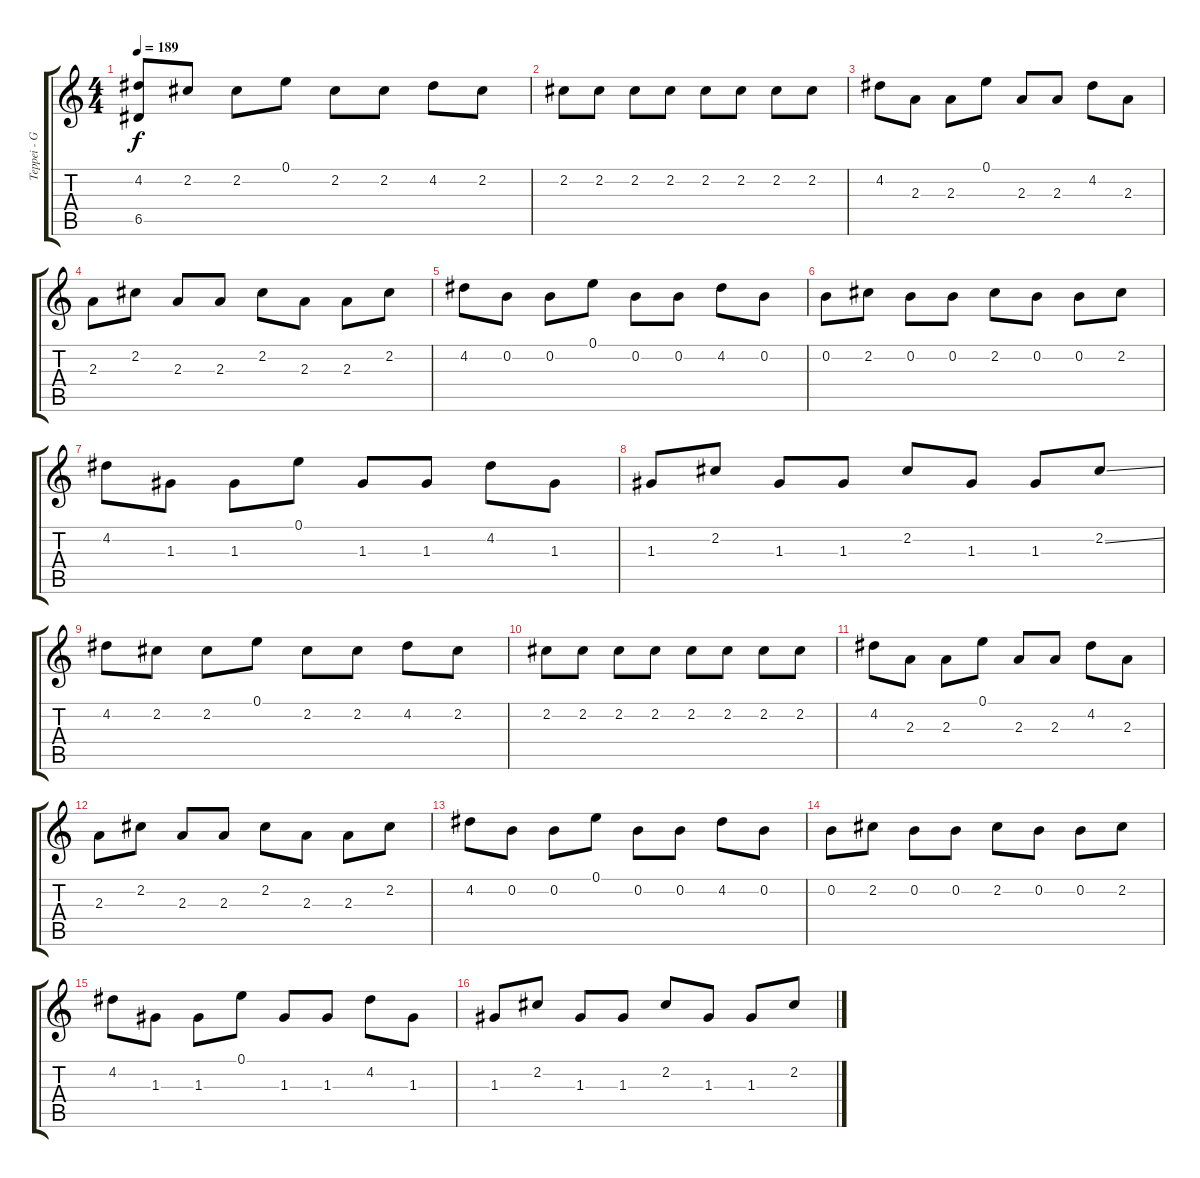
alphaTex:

\track ("Teppei - Guitar" "Teppei - G") {instrument distortionguitar}
\staff {score tabs}
\tuning (E4 B3 G3 D3 A2 E2) {hide}
\ts (4 4)
\tempo 189
\clef g2
\ks c
(4.2 6.5).8{dy f} 2.2.8{instrument electricguitarmuted} 2.2.8 0.1.8{instrument distortionguitar} 2.2.8{instrument electricguitarmuted} 2.2.8 4.2.8{instrument distortionguitar} 2.2.8{instrument electricguitarmuted} |
2.2.8 2.2.8{instrument distortionguitar} 2.2.8{instrument electricguitarmuted} 2.2.8 2.2.8{instrument distortionguitar} 2.2.8{instrument electricguitarmuted} 2.2.8 2.2.8{instrument distortionguitar} |
4.2.8 2.3.8{instrument electricguitarmuted} 2.3.8 0.1.8{instrument distortionguitar} 2.3.8{instrument electricguitarmuted} 2.3.8 4.2.8{instrument distortionguitar} 2.3.8{instrument electricguitarmuted} |
2.3.8 2.2.8{instrument distortionguitar} 2.3.8{instrument electricguitarmuted} 2.3.8 2.2.8{instrument distortionguitar} 2.3.8{instrument electricguitarmuted} 2.3.8 2.2.8{instrument distortionguitar} |
4.2.8 0.2.8{instrument electricguitarmuted} 0.2.8 0.1.8{instrument distortionguitar} 0.2.8{instrument electricguitarmuted} 0.2.8 4.2.8{instrument distortionguitar} 0.2.8{instrument electricguitarmuted} |
0.2.8 2.2.8{instrument distortionguitar} 0.2.8{instrument electricguitarmuted} 0.2.8 2.2.8{instrument distortionguitar} 0.2.8{instrument electricguitarmuted} 0.2.8 2.2.8{instrument distortionguitar} |
4.2.8 1.3.8{instrument electricguitarmuted} 1.3.8 0.1.8{instrument distortionguitar} 1.3.8{instrument electricguitarmuted} 1.3.8 4.2.8{instrument distortionguitar} 1.3.8{instrument electricguitarmuted} |
1.3.8 2.2.8{instrument distortionguitar} 1.3.8{instrument electricguitarmuted} 1.3.8 2.2.8{instrument distortionguitar} 1.3.8{instrument electricguitarmuted} 1.3.8 2.2{ss}.8{instrument distortionguitar} |
4.2.8 2.2.8{instrument electricguitarmuted} 2.2.8 0.1.8{instrument distortionguitar} 2.2.8{instrument electricguitarmuted} 2.2.8 4.2.8{instrument distortionguitar} 2.2.8{instrument electricguitarmuted} |
2.2.8 2.2.8{instrument distortionguitar} 2.2.8{instrument electricguitarmuted} 2.2.8 2.2.8{instrument distortionguitar} 2.2.8{instrument electricguitarmuted} 2.2.8 2.2.8{instrument distortionguitar} |
4.2.8 2.3.8{instrument electricguitarmuted} 2.3.8 0.1.8{instrument distortionguitar} 2.3.8{instrument electricguitarmuted} 2.3.8 4.2.8{instrument distortionguitar} 2.3.8{instrument electricguitarmuted} |
2.3.8 2.2.8{instrument distortionguitar} 2.3.8{instrument electricguitarmuted} 2.3.8 2.2.8{instrument distortionguitar} 2.3.8{instrument electricguitarmuted} 2.3.8 2.2.8{instrument distortionguitar} |
4.2.8 0.2.8{instrument electricguitarmuted} 0.2.8 0.1.8{instrument distortionguitar} 0.2.8{instrument electricguitarmuted} 0.2.8 4.2.8{instrument distortionguitar} 0.2.8{instrument electricguitarmuted} |
0.2.8 2.2.8{instrument distortionguitar} 0.2.8{instrument electricguitarmuted} 0.2.8 2.2.8{instrument distortionguitar} 0.2.8{instrument electricguitarmuted} 0.2.8 2.2.8{instrument distortionguitar} |
4.2.8 1.3.8{instrument electricguitarmuted} 1.3.8 0.1.8{instrument distortionguitar} 1.3.8{instrument electricguitarmuted} 1.3.8 4.2.8{instrument distortionguitar} 1.3.8{instrument electricguitarmuted} |
1.3.8 2.2.8{instrument distortionguitar} 1.3.8{instrument electricguitarmuted} 1.3.8 2.2.8{instrument distortionguitar} 1.3.8{instrument electricguitarmuted} 1.3.8 2.2.8{instrument distortionguitar}
